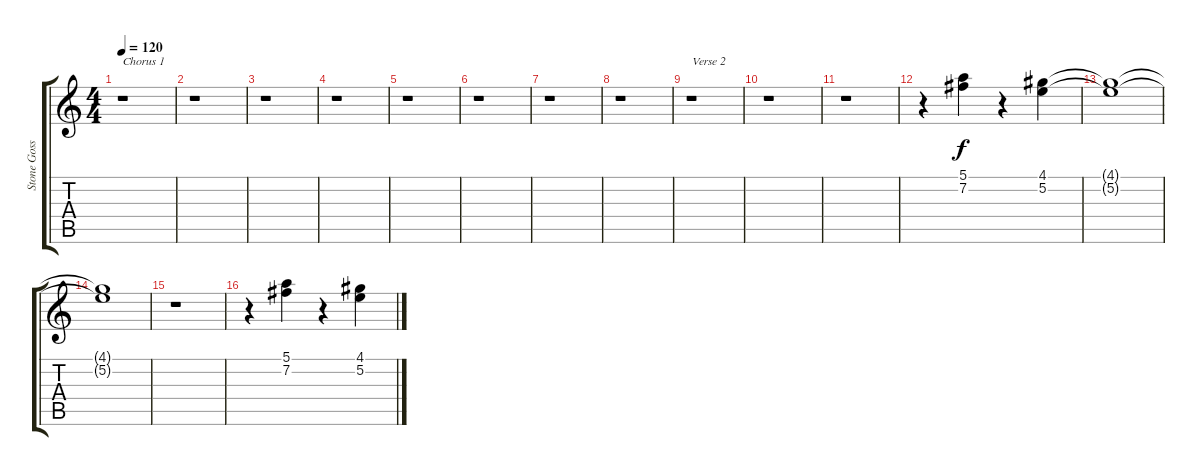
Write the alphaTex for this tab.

\track ("Stone Gossard" "Stone Goss") {instrument electricguitarclean}
\staff {score tabs}
\tuning (E4 B3 G3 D3 A2 E2) {hide}
\ts (4 4)
\tempo 120
\clef g2
\ks c
r.1{txt "Chorus 1" dy f} |
r.1 |
r.1 |
r.1 |
r.1 |
r.1 |
r.1 |
r.1 |
r.1{txt "Verse 2"} |
r.1 |
r.1 |
r.4 (5.1 7.2).4 r.4 (4.1 5.2).4 |
(4.1{t} 5.2{t}).1 |
(4.1{t} 5.2{t}).1 |
r.1 |
r.4 (5.1 7.2).4 r.4 (4.1 5.2).4
